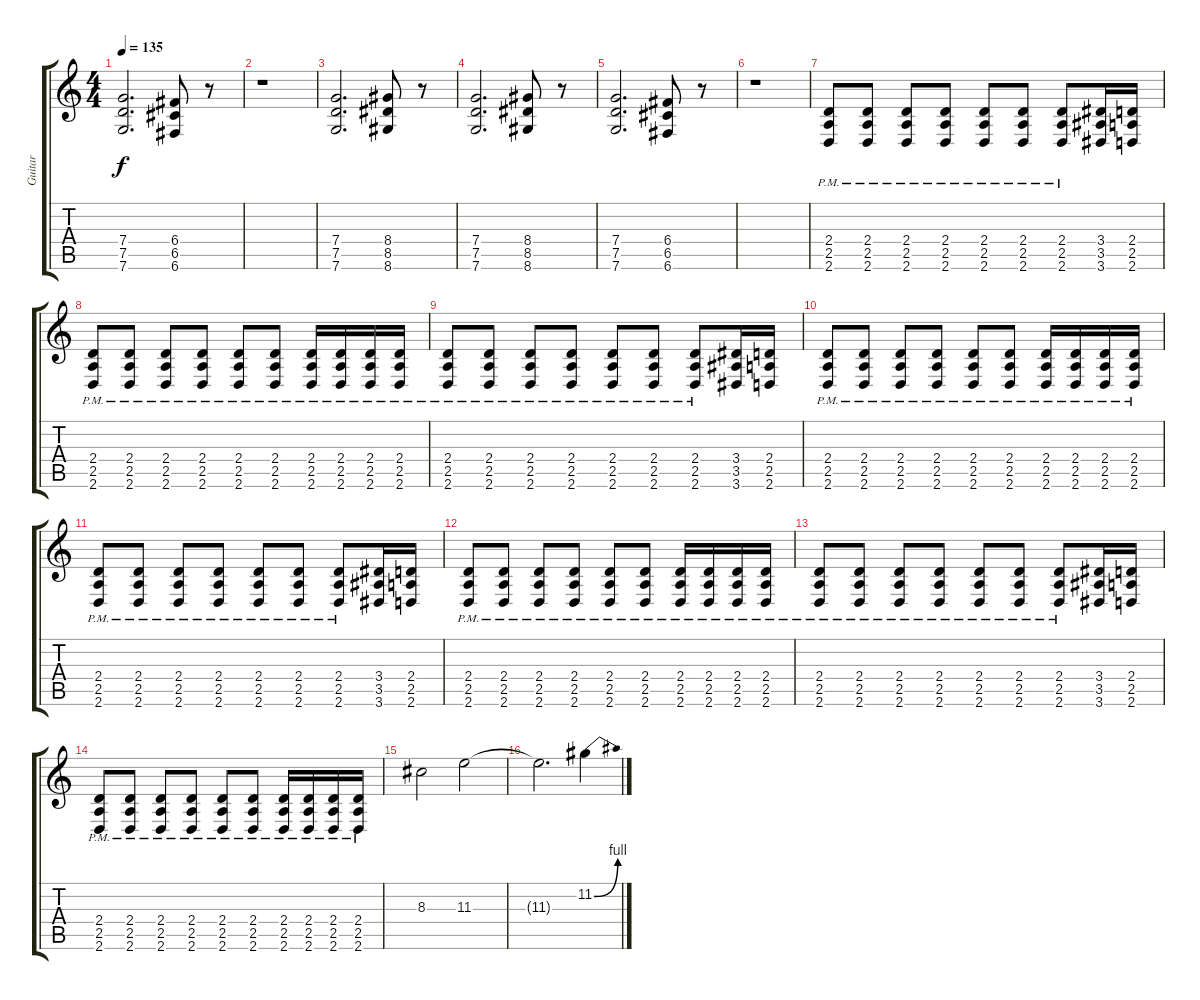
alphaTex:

\track ("Guitar" "Guitar") {instrument distortionguitar}
\staff {score tabs}
\tuning (D4 A3 F3 C3 G2 C2) {hide}
\ts (4 4)
\tempo 135
\clef g2
\ks c
(7.4 7.5 7.6).2{d dy f} (6.4 6.5 6.6).8 r.8 |
r.1 |
(7.4 7.5 7.6).2{d} (8.4 8.5 8.6).8 r.8 |
(7.4 7.5 7.6).2{d} (8.4 8.5 8.6).8 r.8 |
(7.4 7.5 7.6).2{d} (6.4 6.5 6.6).8 r.8 |
r.1 |
(2.4{pm} 2.5{pm} 2.6{pm}).8 (2.4{pm} 2.5{pm} 2.6{pm}).8 (2.4{pm} 2.5{pm} 2.6{pm}).8 (2.4{pm} 2.5{pm} 2.6{pm}).8 (2.4{pm} 2.5{pm} 2.6{pm}).8 (2.4{pm} 2.5{pm} 2.6{pm}).8 (2.4{pm} 2.5{pm} 2.6{pm}).8 (3.4 3.5 3.6).16 (2.4 2.5 2.6).16 |
(2.4{pm} 2.5{pm} 2.6{pm}).8 (2.4{pm} 2.5{pm} 2.6{pm}).8 (2.4{pm} 2.5{pm} 2.6{pm}).8 (2.4{pm} 2.5{pm} 2.6{pm}).8 (2.4{pm} 2.5{pm} 2.6{pm}).8 (2.4{pm} 2.5{pm} 2.6{pm}).8 (2.4{pm} 2.5{pm} 2.6{pm}).16 (2.4{pm} 2.5{pm} 2.6{pm}).16 (2.4{pm} 2.5{pm} 2.6{pm}).16 (2.4{pm} 2.5{pm} 2.6{pm}).16 |
(2.4{pm} 2.5{pm} 2.6{pm}).8 (2.4{pm} 2.5{pm} 2.6{pm}).8 (2.4{pm} 2.5{pm} 2.6{pm}).8 (2.4{pm} 2.5{pm} 2.6{pm}).8 (2.4{pm} 2.5{pm} 2.6{pm}).8 (2.4{pm} 2.5{pm} 2.6{pm}).8 (2.4{pm} 2.5{pm} 2.6{pm}).8 (3.4 3.5 3.6).16 (2.4 2.5 2.6).16 |
(2.4{pm} 2.5{pm} 2.6{pm}).8 (2.4{pm} 2.5{pm} 2.6{pm}).8 (2.4{pm} 2.5{pm} 2.6{pm}).8 (2.4{pm} 2.5{pm} 2.6{pm}).8 (2.4{pm} 2.5{pm} 2.6{pm}).8 (2.4{pm} 2.5{pm} 2.6{pm}).8 (2.4{pm} 2.5{pm} 2.6{pm}).16 (2.4{pm} 2.5{pm} 2.6{pm}).16 (2.4{pm} 2.5{pm} 2.6{pm}).16 (2.4{pm} 2.5{pm} 2.6{pm}).16 |
(2.4{pm} 2.5{pm} 2.6{pm}).8 (2.4{pm} 2.5{pm} 2.6{pm}).8 (2.4{pm} 2.5{pm} 2.6{pm}).8 (2.4{pm} 2.5{pm} 2.6{pm}).8 (2.4{pm} 2.5{pm} 2.6{pm}).8 (2.4{pm} 2.5{pm} 2.6{pm}).8 (2.4{pm} 2.5{pm} 2.6{pm}).8 (3.4 3.5 3.6).16 (2.4 2.5 2.6).16 |
(2.4{pm} 2.5{pm} 2.6{pm}).8 (2.4{pm} 2.5{pm} 2.6{pm}).8 (2.4{pm} 2.5{pm} 2.6{pm}).8 (2.4{pm} 2.5{pm} 2.6{pm}).8 (2.4{pm} 2.5{pm} 2.6{pm}).8 (2.4{pm} 2.5{pm} 2.6{pm}).8 (2.4{pm} 2.5{pm} 2.6{pm}).16 (2.4{pm} 2.5{pm} 2.6{pm}).16 (2.4{pm} 2.5{pm} 2.6{pm}).16 (2.4{pm} 2.5{pm} 2.6{pm}).16 |
(2.4{pm} 2.5{pm} 2.6{pm}).8 (2.4{pm} 2.5{pm} 2.6{pm}).8 (2.4{pm} 2.5{pm} 2.6{pm}).8 (2.4{pm} 2.5{pm} 2.6{pm}).8 (2.4{pm} 2.5{pm} 2.6{pm}).8 (2.4{pm} 2.5{pm} 2.6{pm}).8 (2.4{pm} 2.5{pm} 2.6{pm}).8 (3.4 3.5 3.6).16 (2.4 2.5 2.6).16 |
(2.4{pm} 2.5{pm} 2.6{pm}).8 (2.4{pm} 2.5{pm} 2.6{pm}).8 (2.4{pm} 2.5{pm} 2.6{pm}).8 (2.4{pm} 2.5{pm} 2.6{pm}).8 (2.4{pm} 2.5{pm} 2.6{pm}).8 (2.4{pm} 2.5{pm} 2.6{pm}).8 (2.4{pm} 2.5{pm} 2.6{pm}).16 (2.4{pm} 2.5{pm} 2.6{pm}).16 (2.4{pm} 2.5{pm} 2.6{pm}).16 (2.4{pm} 2.5{pm} 2.6{pm}).16 |
8.3.2 11.3.2 |
11.3{t}.2{d} 11.2{be (bend 0 0 60 4)}.4
